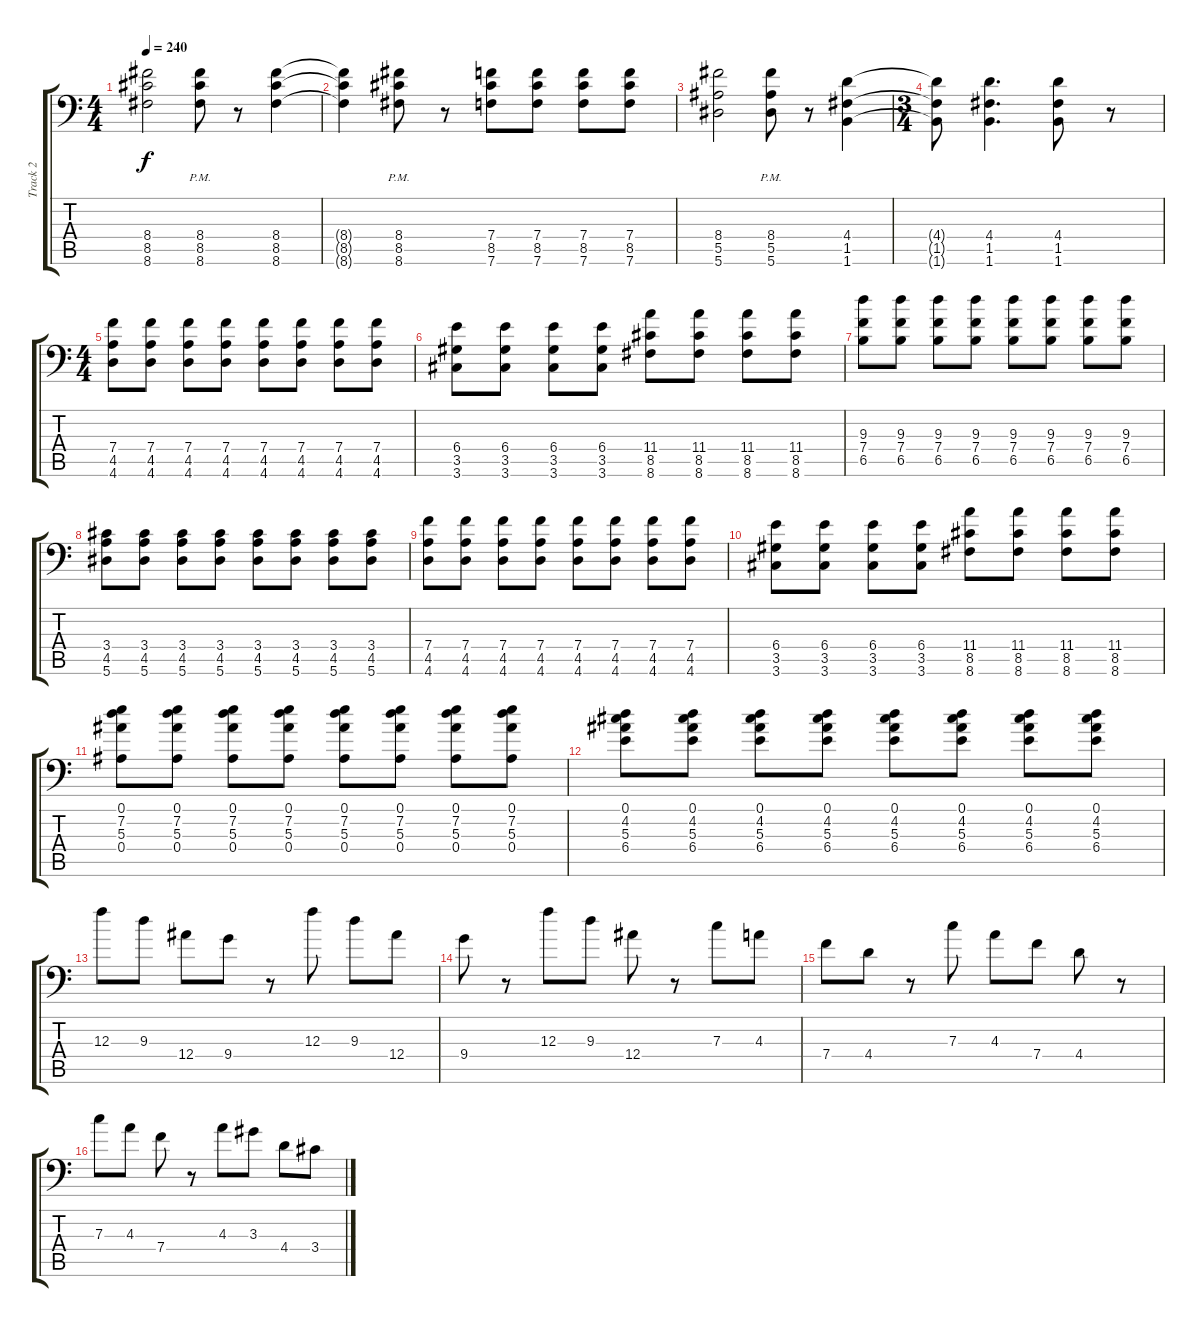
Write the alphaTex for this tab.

\track ("Track 2" "Track 2") {instrument distortionguitar}
\staff {score tabs}
\tuning (D4 A3 F3 Bb2 F2 Bb1) {hide}
\ts (4 4)
\tempo 240
\clef f4
\ks c
(8.4 8.5 8.6).2{dy f} (8.4{pm} 8.5{pm} 8.6{pm}).8 r.8 (8.4 8.5 8.6).4 |
(8.4{t} 8.5{t} 8.6{t}).4 (8.4{pm} 8.5{pm} 8.6{pm}).8 r.8 (7.4 8.5 7.6).8 (7.4 8.5 7.6).8 (7.4 8.5 7.6).8 (7.4 8.5 7.6).8 |
(8.4 5.5 5.6).2 (8.4{pm} 5.5{pm} 5.6{pm}).8 r.8 (4.4 1.5 1.6).4 |
\ts (3 4)
(4.4{t} 1.5{t} 1.6{t}).8 (4.4 1.5 1.6).4{d} (4.4 1.5 1.6).8 r.8 |
\ts (4 4)
(7.4 4.5 4.6).8 (7.4 4.5 4.6).8 (7.4 4.5 4.6).8 (7.4 4.5 4.6).8 (7.4 4.5 4.6).8 (7.4 4.5 4.6).8 (7.4 4.5 4.6).8 (7.4 4.5 4.6).8 |
(6.4 3.5 3.6).8 (6.4 3.5 3.6).8 (6.4 3.5 3.6).8 (6.4 3.5 3.6).8 (11.4 8.5 8.6).8 (11.4 8.5 8.6).8 (11.4 8.5 8.6).8 (11.4 8.5 8.6).8 |
(9.3 7.4 6.5).8 (9.3 7.4 6.5).8 (9.3 7.4 6.5).8 (9.3 7.4 6.5).8 (9.3 7.4 6.5).8 (9.3 7.4 6.5).8 (9.3 7.4 6.5).8 (9.3 7.4 6.5).8 |
(3.4 4.5 5.6).8 (3.4 4.5 5.6).8 (3.4 4.5 5.6).8 (3.4 4.5 5.6).8 (3.4 4.5 5.6).8 (3.4 4.5 5.6).8 (3.4 4.5 5.6).8 (3.4 4.5 5.6).8 |
(7.4 4.5 4.6).8 (7.4 4.5 4.6).8 (7.4 4.5 4.6).8 (7.4 4.5 4.6).8 (7.4 4.5 4.6).8 (7.4 4.5 4.6).8 (7.4 4.5 4.6).8 (7.4 4.5 4.6).8 |
(6.4 3.5 3.6).8 (6.4 3.5 3.6).8 (6.4 3.5 3.6).8 (6.4 3.5 3.6).8 (11.4 8.5 8.6).8 (11.4 8.5 8.6).8 (11.4 8.5 8.6).8 (11.4 8.5 8.6).8 |
(0.1 7.2 5.3 0.4).8 (0.1 7.2 5.3 0.4).8 (0.1 7.2 5.3 0.4).8 (0.1 7.2 5.3 0.4).8 (0.1 7.2 5.3 0.4).8 (0.1 7.2 5.3 0.4).8 (0.1 7.2 5.3 0.4).8 (0.1 7.2 5.3 0.4).8 |
(0.1 4.2 5.3 6.4).8 (0.1 4.2 5.3 6.4).8 (0.1 4.2 5.3 6.4).8 (0.1 4.2 5.3 6.4).8 (0.1 4.2 5.3 6.4).8 (0.1 4.2 5.3 6.4).8 (0.1 4.2 5.3 6.4).8 (0.1 4.2 5.3 6.4).8 |
12.3.8 9.3.8 12.4.8 9.4.8 r.8 12.3.8 9.3.8 12.4.8 |
9.4.8 r.8 12.3.8 9.3.8 12.4.8 r.8 7.3.8 4.3.8 |
7.4.8 4.4.8 r.8 7.3.8 4.3.8 7.4.8 4.4.8 r.8 |
7.3.8 4.3.8 7.4.8 r.8 4.3.8 3.3.8 4.4.8 3.4.8
